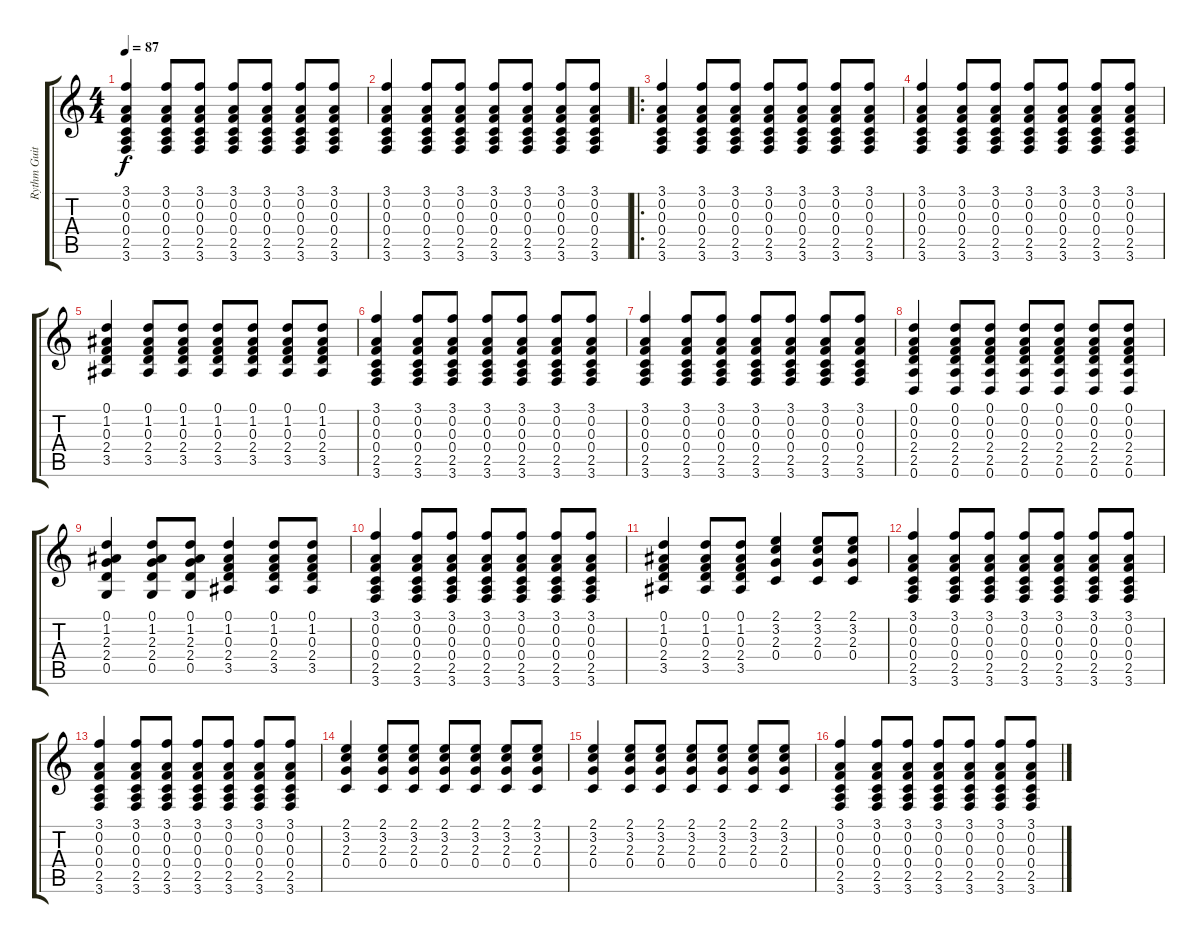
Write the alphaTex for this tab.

\track ("Rythm Guitar (Lou Reed)" "Rythm Guit") {instrument acousticguitarsteel}
\staff {score tabs}
\tuning (D4 A3 F3 C3 G2 D2) {hide}
\ts (4 4)
\tempo 87
\clef g2
\ks c
(3.1 0.2 0.3 0.4 2.5 3.6).4{dy f instrument acousticguitarsteel} (3.1 0.2 0.3 0.4 2.5 3.6).8 (3.1 0.2 0.3 0.4 2.5 3.6).8 (3.1 0.2 0.3 0.4 2.5 3.6).8 (3.1 0.2 0.3 0.4 2.5 3.6).8 (3.1 0.2 0.3 0.4 2.5 3.6).8 (3.1 0.2 0.3 0.4 2.5 3.6).8 |
(3.1 0.2 0.3 0.4 2.5 3.6).4 (3.1 0.2 0.3 0.4 2.5 3.6).8 (3.1 0.2 0.3 0.4 2.5 3.6).8 (3.1 0.2 0.3 0.4 2.5 3.6).8 (3.1 0.2 0.3 0.4 2.5 3.6).8 (3.1 0.2 0.3 0.4 2.5 3.6).8 (3.1 0.2 0.3 0.4 2.5 3.6).8 |
\ro
(3.1 0.2 0.3 0.4 2.5 3.6).4 (3.1 0.2 0.3 0.4 2.5 3.6).8 (3.1 0.2 0.3 0.4 2.5 3.6).8 (3.1 0.2 0.3 0.4 2.5 3.6).8 (3.1 0.2 0.3 0.4 2.5 3.6).8 (3.1 0.2 0.3 0.4 2.5 3.6).8 (3.1 0.2 0.3 0.4 2.5 3.6).8 |
(3.1 0.2 0.3 0.4 2.5 3.6).4 (3.1 0.2 0.3 0.4 2.5 3.6).8 (3.1 0.2 0.3 0.4 2.5 3.6).8 (3.1 0.2 0.3 0.4 2.5 3.6).8 (3.1 0.2 0.3 0.4 2.5 3.6).8 (3.1 0.2 0.3 0.4 2.5 3.6).8 (3.1 0.2 0.3 0.4 2.5 3.6).8 |
(0.1 1.2 0.3 2.4 3.5).4 (0.1 1.2 0.3 2.4 3.5).8 (0.1 1.2 0.3 2.4 3.5).8 (0.1 1.2 0.3 2.4 3.5).8 (0.1 1.2 0.3 2.4 3.5).8 (0.1 1.2 0.3 2.4 3.5).8 (0.1 1.2 0.3 2.4 3.5).8 |
(3.1 0.2 0.3 0.4 2.5 3.6).4 (3.1 0.2 0.3 0.4 2.5 3.6).8 (3.1 0.2 0.3 0.4 2.5 3.6).8 (3.1 0.2 0.3 0.4 2.5 3.6).8 (3.1 0.2 0.3 0.4 2.5 3.6).8 (3.1 0.2 0.3 0.4 2.5 3.6).8 (3.1 0.2 0.3 0.4 2.5 3.6).8 |
(3.1 0.2 0.3 0.4 2.5 3.6).4 (3.1 0.2 0.3 0.4 2.5 3.6).8 (3.1 0.2 0.3 0.4 2.5 3.6).8 (3.1 0.2 0.3 0.4 2.5 3.6).8 (3.1 0.2 0.3 0.4 2.5 3.6).8 (3.1 0.2 0.3 0.4 2.5 3.6).8 (3.1 0.2 0.3 0.4 2.5 3.6).8 |
(0.1 0.2 0.3 2.4 2.5 0.6).4 (0.1 0.2 0.3 2.4 2.5 0.6).8 (0.1 0.2 0.3 2.4 2.5 0.6).8 (0.1 0.2 0.3 2.4 2.5 0.6).8 (0.1 0.2 0.3 2.4 2.5 0.6).8 (0.1 0.2 0.3 2.4 2.5 0.6).8 (0.1 0.2 0.3 2.4 2.5 0.6).8 |
(0.1 1.2 2.3 2.4 0.5).4 (0.1 1.2 2.3 2.4 0.5).8 (0.1 1.2 2.3 2.4 0.5).8 (0.1 1.2 0.3 2.4 3.5).4 (0.1 1.2 0.3 2.4 3.5).8 (0.1 1.2 0.3 2.4 3.5).8 |
(3.1 0.2 0.3 0.4 2.5 3.6).4 (3.1 0.2 0.3 0.4 2.5 3.6).8 (3.1 0.2 0.3 0.4 2.5 3.6).8 (3.1 0.2 0.3 0.4 2.5 3.6).8 (3.1 0.2 0.3 0.4 2.5 3.6).8 (3.1 0.2 0.3 0.4 2.5 3.6).8 (3.1 0.2 0.3 0.4 2.5 3.6).8 |
(0.1 1.2 0.3 2.4 3.5).4 (0.1 1.2 0.3 2.4 3.5).8 (0.1 1.2 0.3 2.4 3.5).8 (2.1 3.2 2.3 0.4).4 (2.1 3.2 2.3 0.4).8 (2.1 3.2 2.3 0.4).8 |
(3.1 0.2 0.3 0.4 2.5 3.6).4 (3.1 0.2 0.3 0.4 2.5 3.6).8 (3.1 0.2 0.3 0.4 2.5 3.6).8 (3.1 0.2 0.3 0.4 2.5 3.6).8 (3.1 0.2 0.3 0.4 2.5 3.6).8 (3.1 0.2 0.3 0.4 2.5 3.6).8 (3.1 0.2 0.3 0.4 2.5 3.6).8 |
(3.1 0.2 0.3 0.4 2.5 3.6).4 (3.1 0.2 0.3 0.4 2.5 3.6).8 (3.1 0.2 0.3 0.4 2.5 3.6).8 (3.1 0.2 0.3 0.4 2.5 3.6).8 (3.1 0.2 0.3 0.4 2.5 3.6).8 (3.1 0.2 0.3 0.4 2.5 3.6).8 (3.1 0.2 0.3 0.4 2.5 3.6).8 |
(2.1 3.2 2.3 0.4).4 (2.1 3.2 2.3 0.4).8 (2.1 3.2 2.3 0.4).8 (2.1 3.2 2.3 0.4).8 (2.1 3.2 2.3 0.4).8 (2.1 3.2 2.3 0.4).8 (2.1 3.2 2.3 0.4).8 |
(2.1 3.2 2.3 0.4).4 (2.1 3.2 2.3 0.4).8 (2.1 3.2 2.3 0.4).8 (2.1 3.2 2.3 0.4).8 (2.1 3.2 2.3 0.4).8 (2.1 3.2 2.3 0.4).8 (2.1 3.2 2.3 0.4).8 |
(3.1 0.2 0.3 0.4 2.5 3.6).4 (3.1 0.2 0.3 0.4 2.5 3.6).8 (3.1 0.2 0.3 0.4 2.5 3.6).8 (3.1 0.2 0.3 0.4 2.5 3.6).8 (3.1 0.2 0.3 0.4 2.5 3.6).8 (3.1 0.2 0.3 0.4 2.5 3.6).8 (3.1 0.2 0.3 0.4 2.5 3.6).8
